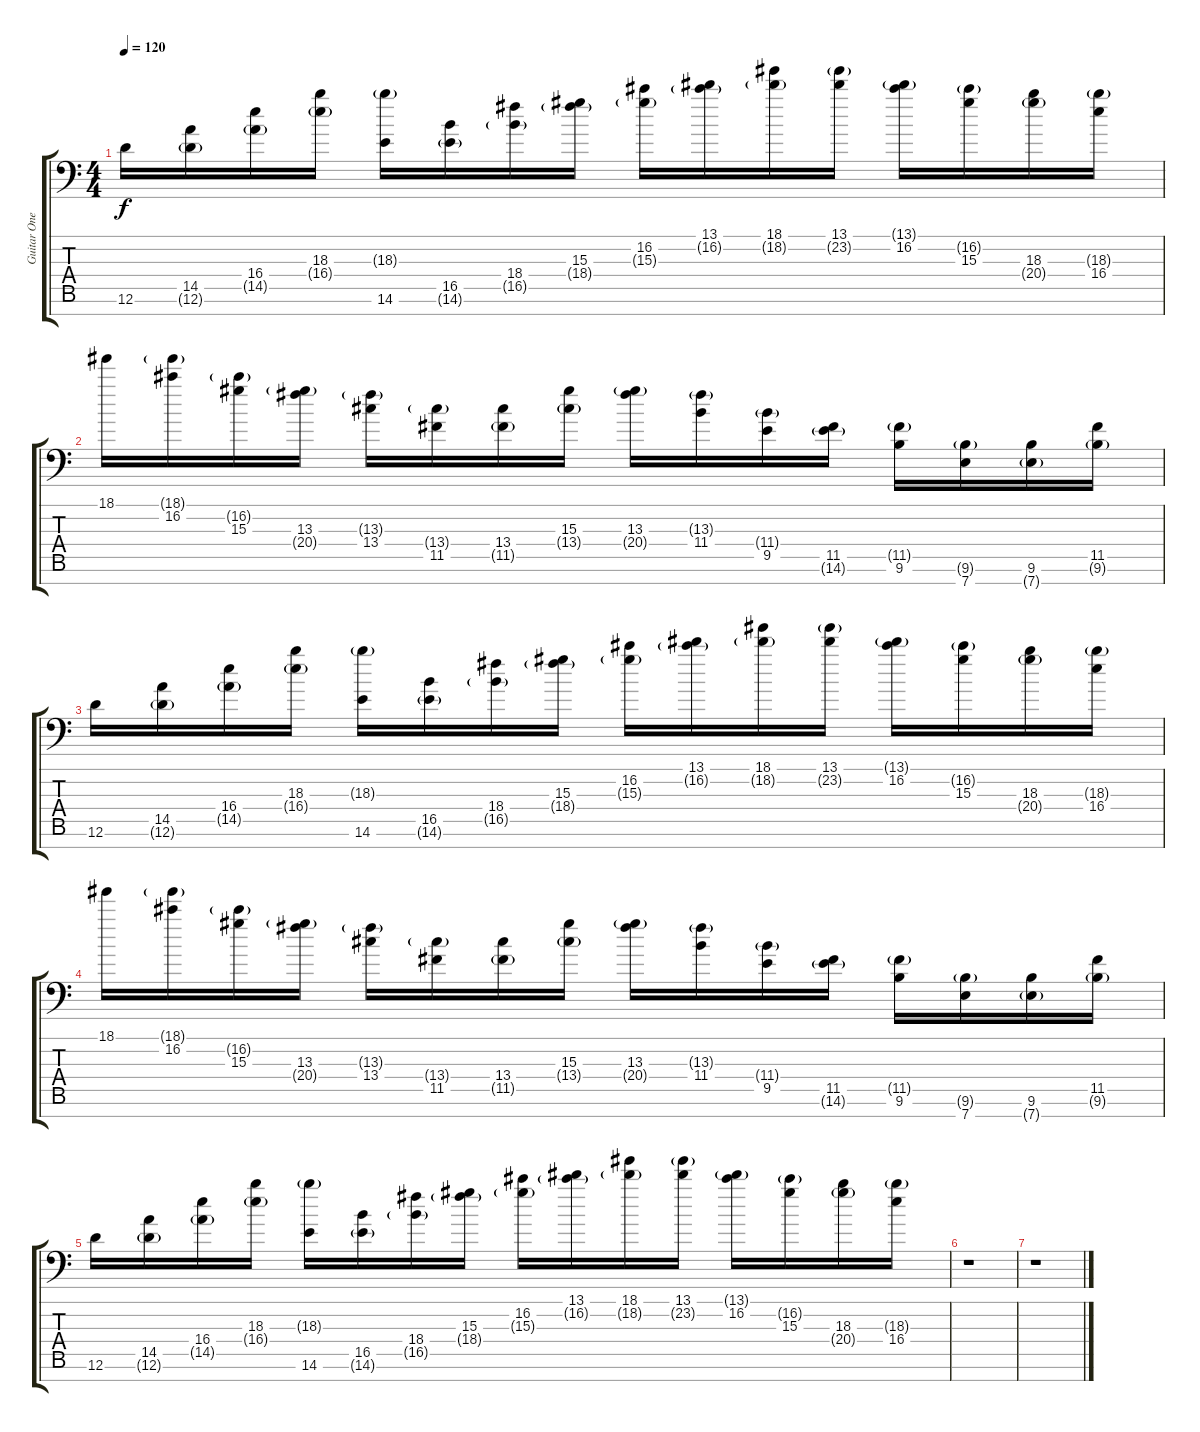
\track ("Guitar One" "Guitar One") {instrument overdrivenguitar}
\staff {score tabs}
\tuning (D4 A3 F3 C3 G2 D2 A1) {hide}
\ts (4 4)
\tempo 120
\clef f4
\ks c
12.6.16{dy f} (14.5 12.6{g}).16 (16.4 14.5{g}).16 (18.3 16.4{g}).16 (18.3{g} 14.6).16 (16.5 14.6{g}).16 (18.4 16.5{g}).16 (15.3 18.4{g}).16 (16.2 15.3{g}).16 (13.1 16.2{g}).16 (18.1 18.2{g}).16 (13.1 23.2{g}).16 (13.1{g} 16.2).16 (16.2{g} 15.3).16 (18.3 20.4{g}).16 (18.3{g} 16.4).16 |
18.1.16 (18.1{g} 16.2).16 (16.2{g} 15.3).16 (13.3 20.4{g}).16 (13.3{g} 13.4).16 (13.4{g} 11.5).16 (13.4 11.5{g}).16 (15.3 13.4{g}).16 (13.3 20.4{g}).16 (13.3{g} 11.4).16 (11.4{g} 9.5).16 (11.5 14.6{g}).16 (11.5{g} 9.6).16 (9.6{g} 7.7).16 (9.6 7.7{g}).16 (11.5 9.6{g}).16 |
12.6.16 (14.5 12.6{g}).16 (16.4 14.5{g}).16 (18.3 16.4{g}).16 (18.3{g} 14.6).16 (16.5 14.6{g}).16 (18.4 16.5{g}).16 (15.3 18.4{g}).16 (16.2 15.3{g}).16 (13.1 16.2{g}).16 (18.1 18.2{g}).16 (13.1 23.2{g}).16 (13.1{g} 16.2).16 (16.2{g} 15.3).16 (18.3 20.4{g}).16 (18.3{g} 16.4).16 |
18.1.16 (18.1{g} 16.2).16 (16.2{g} 15.3).16 (13.3 20.4{g}).16 (13.3{g} 13.4).16 (13.4{g} 11.5).16 (13.4 11.5{g}).16 (15.3 13.4{g}).16 (13.3 20.4{g}).16 (13.3{g} 11.4).16 (11.4{g} 9.5).16 (11.5 14.6{g}).16 (11.5{g} 9.6).16 (9.6{g} 7.7).16 (9.6 7.7{g}).16 (11.5 9.6{g}).16 |
12.6.16 (14.5 12.6{g}).16 (16.4 14.5{g}).16 (18.3 16.4{g}).16 (18.3{g} 14.6).16 (16.5 14.6{g}).16 (18.4 16.5{g}).16 (15.3 18.4{g}).16 (16.2 15.3{g}).16 (13.1 16.2{g}).16 (18.1 18.2{g}).16 (13.1 23.2{g}).16 (13.1{g} 16.2).16 (16.2{g} 15.3).16 (18.3 20.4{g}).16 (18.3{g} 16.4).16 |
r.1 |
r.1
